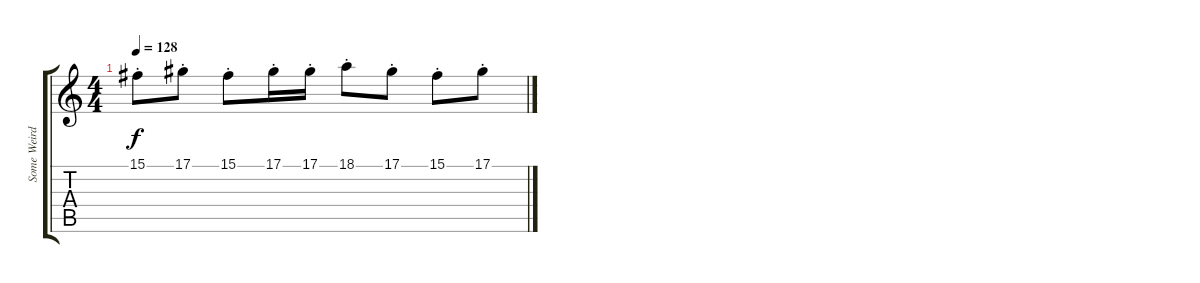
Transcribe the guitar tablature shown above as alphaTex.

\track ("Some Weird Guitar" "Some Weird") {instrument koto}
\staff {score tabs}
\tuning (Eb4 Bb3 Gb3 Db3 Ab2 Eb2) {hide}
\ts (4 4)
\tempo 128
\clef g2
\ks c
15.1{st}.8{dy f volume 16 balance 2 instrument stringensemble1} 17.1{st}.8 15.1{st}.8 17.1{st}.16 17.1{st}.16 18.1{st}.8 17.1{st}.8 15.1{st}.8 17.1{st}.8
